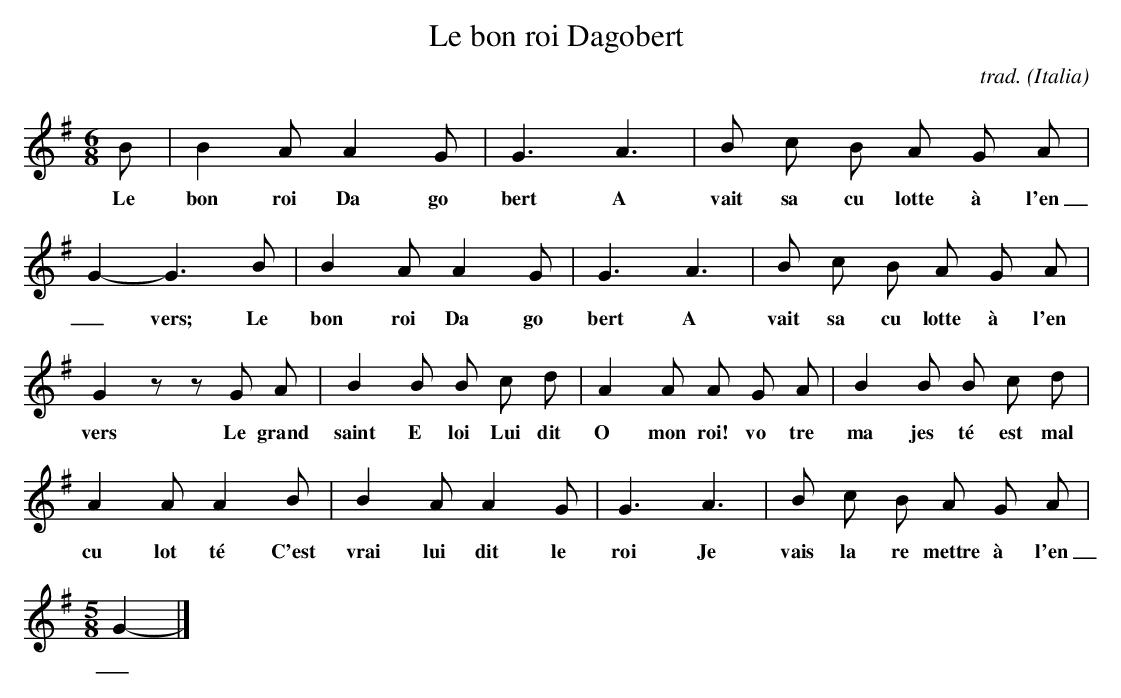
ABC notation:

X:1
T:Le bon roi Dagobert
C:trad.
O:Italia
M:6/8
L:1/8
K:G
B |B2 A A2 G |G3 A3 |B c B A G A |
w:Le bon roi Da go bert A vait sa cu lotte à l'en
G2-G3B |B2 A A2 G |G3 A3 |B c B A G A |
w:_vers; Le bon roi Da go bert A vait sa cu lotte à l'en
G2 z z G A |B2 B B c d |A2 A A G A |B2 B B c d |
w:vers Le grand saint E loi Lui dit O mon roi! vo tre ma jes té est mal
A2 A A2 B |B2 A A2 G |G3 A3 |B c B A G A |
w:cu lot té C'est vrai lui dit le roi Je vais la re mettre à l'en
M:5/8
L:1/16
G4-|]
w:_droit
